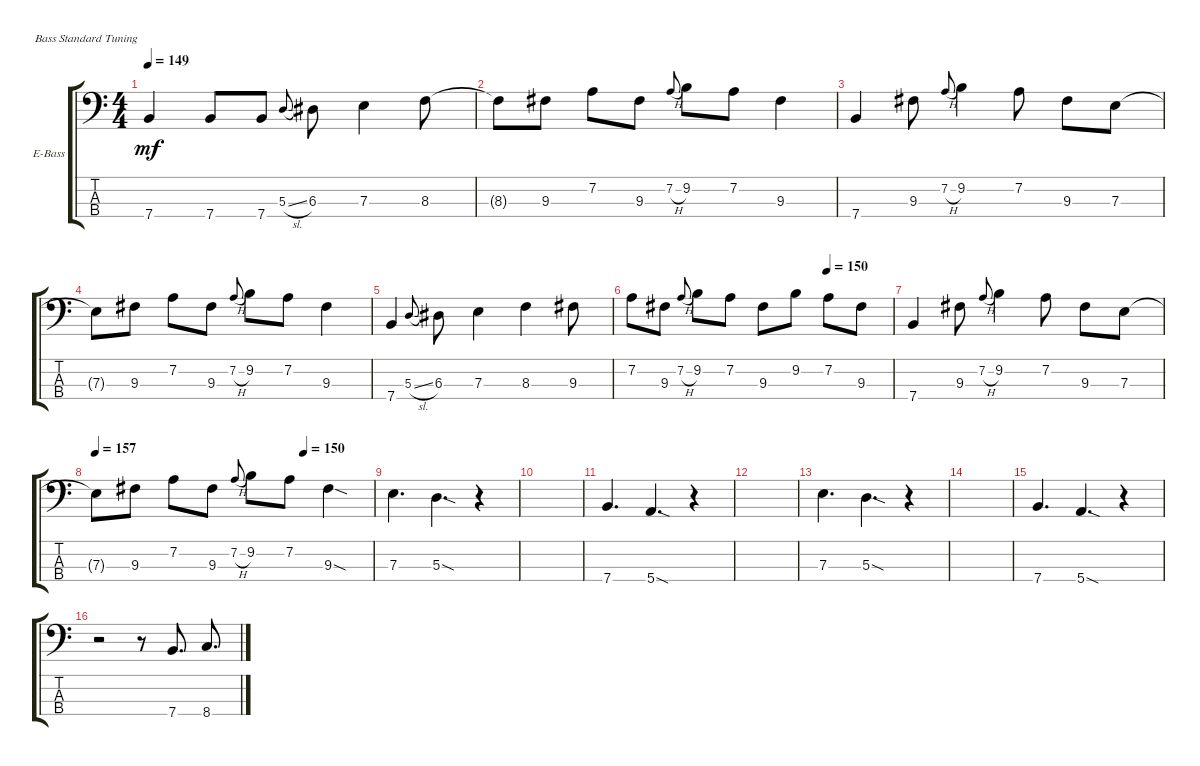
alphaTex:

\defaultSystemsLayout 4
\bracketExtendMode groupsimilarinstruments
\firstSystemTrackNameOrientation horizontal
\otherSystemsTrackNameOrientation horizontal
\track ("Electric Bass" "E-Bass") {instrument electricbassfinger}
\staff {score tabs}
\tuning (G2 D2 A1 E1)
\ts (4 4)
\tempo 149
\clef f4
\scale
0.333333
\ks c
7.4.4{dy mf} 7.4.8 7.4.8 5.3{sl}.8{gr onbeat} 6.3.8 7.3.4 8.3.8 |
\scale
0.333333 8.3{t}.8 9.3.8 7.2.8 9.3.8 7.2{h}.8{gr onbeat} 9.2.8 7.2.8 9.3.4 |
\scale
0.333333 7.4.4 9.3.8 7.2{h}.8{gr onbeat} 9.2.4 7.2.8 9.3.8 7.3.8 |
\scale
0.333333 7.3{t}.8 9.3.8 7.2.8 9.3.8 7.2{h}.8{gr onbeat} 9.2.8 7.2.8 9.3.4 |
\scale
0.333333 7.4.4 5.3{sl}.8{gr onbeat} 6.3.8 7.3.4 8.3.4 9.3.8 |
\tempo (150 0.75)
\scale
0.333333 7.2.8 9.3.8 7.2{h}.8{gr onbeat} 9.2.8 7.2.8 9.3.8 9.2.8 7.2.8 9.3.8 |
\scale
0.333333 7.4.4 9.3.8 7.2{h}.8{gr onbeat} 9.2.4 7.2.8 9.3.8 7.3.8 |
\tempo 157
\tempo (150 0.75)
\scale
0.333333 7.3{t}.8 9.3.8 7.2.8 9.3.8 7.2{h}.8{gr onbeat} 9.2.8 7.2.8 9.3{sod}.4 |
\scale
0.333333 7.3.4{d} 5.3{sod}.4{d} r.4 |
\scale
0.333333 |
\scale
0.333333 7.4.4{d} 5.4{sod}.4{d} r.4 |
\scale
0.333333 |
\scale
0.333333 7.3.4{d} 5.3{sod}.4{d} r.4 |
\scale
0.333333 |
\scale
0.333333 7.4.4{d} 5.4{sod}.4{d} r.4 |
\scale
0.333333 r.2 r.8 7.4.8{d} 8.4.8{d}
